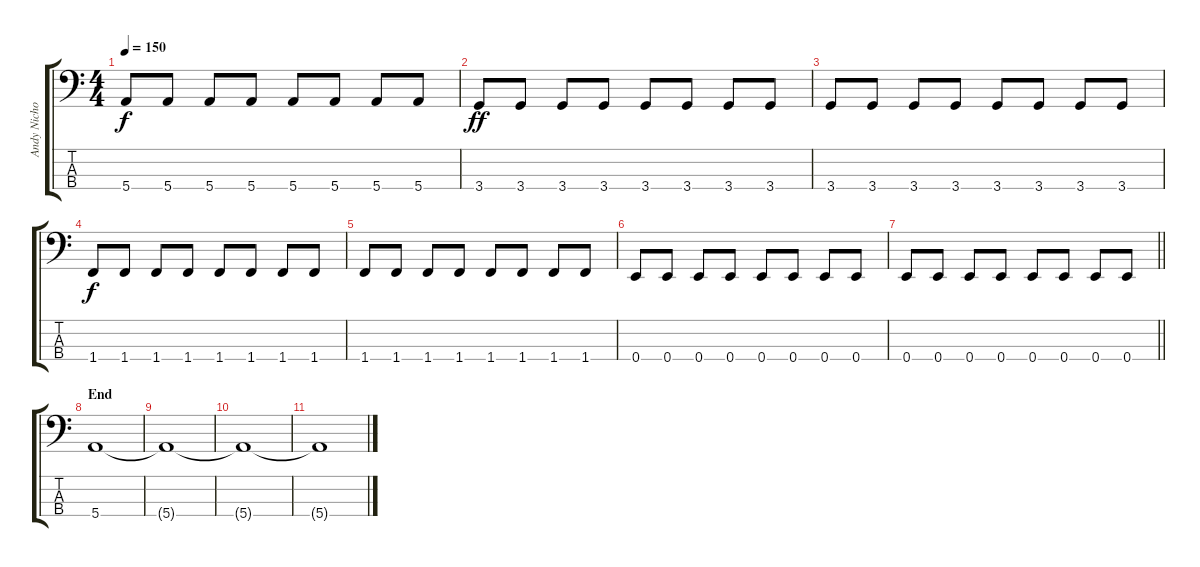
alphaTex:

\track ("Andy Nicholson - Bass RSE" "Andy Nicho") {instrument electricbasspick}
\staff {score tabs}
\tuning (G2 D2 A1 E1) {hide}
\ts (4 4)
\tempo 150
\clef f4
\ks c
5.4.8{dy f} 5.4.8 5.4.8 5.4.8 5.4.8 5.4.8 5.4.8 5.4.8 |
3.4.8{dy ff} 3.4.8 3.4.8 3.4.8 3.4.8 3.4.8 3.4.8 3.4.8 |
3.4.8 3.4.8 3.4.8 3.4.8 3.4.8 3.4.8 3.4.8 3.4.8 |
1.4.8{dy f} 1.4.8 1.4.8 1.4.8 1.4.8 1.4.8 1.4.8 1.4.8 |
1.4.8 1.4.8 1.4.8 1.4.8 1.4.8 1.4.8 1.4.8 1.4.8 |
0.4.8 0.4.8 0.4.8 0.4.8 0.4.8 0.4.8 0.4.8 0.4.8 |
\barLineRight lightlight
0.4.8 0.4.8 0.4.8 0.4.8 0.4.8 0.4.8 0.4.8 0.4.8 |
\section ("" "End")
5.4.1 |
5.4{t}.1 |
5.4{t}.1 |
5.4{t}.1
